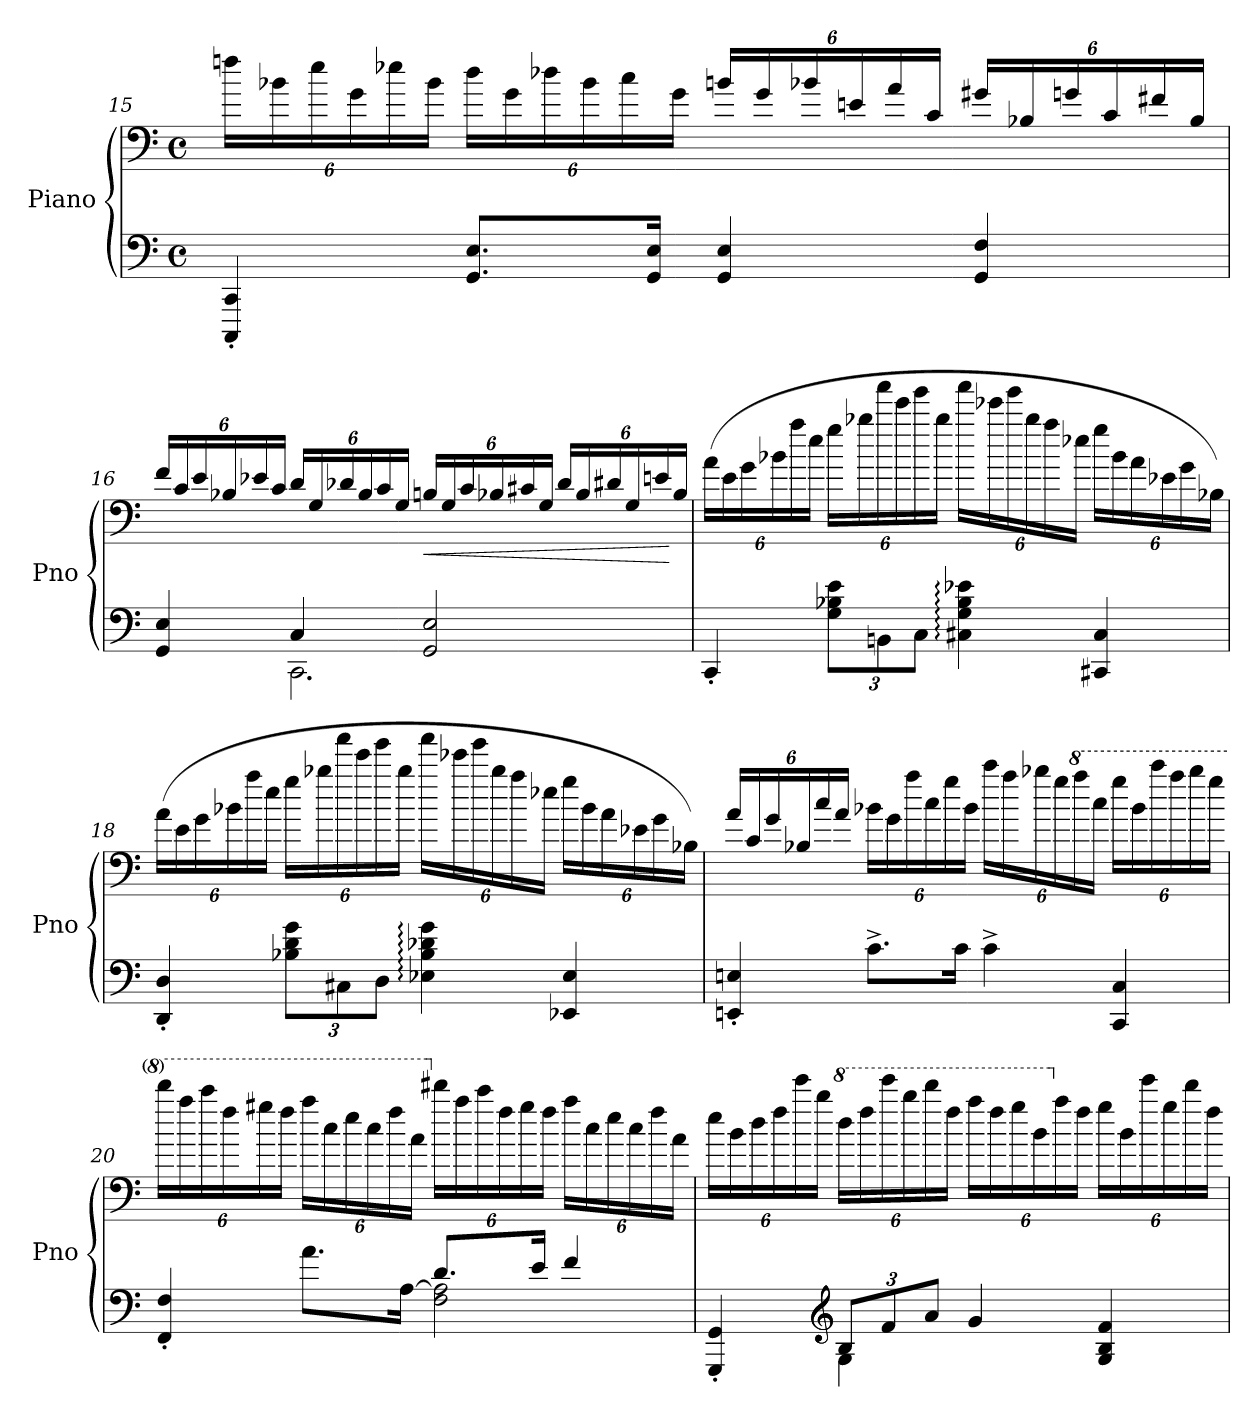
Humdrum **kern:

**kern	**kern	**dynam
*part1	*part1	*part1
*staff2	*staff1	*staff1/2
*I"Piano	*	*
*I'Pno	*	*
!!LO:LB:g=z
*clefF4	*clefF4	*
*k[]	*k[]	*
*M4/4	*M4/4	*
*met(c)	*met(c)	*
*	*Xbrackettup	*
=15	=15	=15
!	!	!LO:DY:b
4CCC/' 4CC/'	24ffn\LL	other-dynamics
.	24b-X\	.
.	24ee\	.
.	24g\	.
.	24ee-X\	.
.	24b-\JJ	.
8.GG/ 8.E/L	24dd\LL	.
.	24g\	.
.	24dd-X\	.
.	24b-\	.
.	24cc\	.
16GG/ 16E/Jk	.	.
.	24g\JJ	.
4GG/ 4E/	24bn/LL	.
.	24g/	.
.	24b-X/	.
.	24en/	.
.	24a/	.
.	24c/JJ	.
4GG/ 4F/	24g#X/LL	.
.	24B-X/	.
.	24gn/	.
.	24c/	.
.	24f#X/	.
.	24B-/JJ	.
!!LO:LB:g=z
=16	=16	=16
*^	*	*
4GG/ 4E/	4ryy	24f/LL	.
.	.	24c/	.
.	.	24e/	.
.	.	24B-X/	.
.	.	24e-X/	.
.	.	24c/JJ	.
4C/	2.CC\	24d/LL	.
.	.	24G/	.
.	.	24d-X/	.
.	.	24B-/	.
.	.	24c/	.
.	.	24G/JJ	.
!	!	!	!LO:HP:b
2GG/ 2E/	.	24Bn/LL	<
.	.	24G/	.
.	.	24c/	.
.	.	24B-X/	.
.	.	24c#X/	.
.	.	24G/JJ	.
.	.	24d-/LL	.
.	.	24B-/	.
.	.	24d#X/	.
.	.	24G/	.
.	.	24en/	.
.	.	24B-/JJ	[
*v	*v	*	*
!!LO:LB:g=z
=17	=17	=17
4CC'/	(>24a\LL	.
.	24e\	.
.	24g\	.
.	24b-X\	.
.	24aa\	.
.	24ee\JJ	.
*Xbrackettup	*	*
12G\ 12B-X\ 12e\L	24gg\LL	.
.	24bb-X\	.
12BBn\	24aaa\	.
.	24eee\	.
12C\J	24ggg\	.
.	24bb-\JJ	.
4C#X\: 4G\: 4B-\: 4e-X\:	24aaa\LL	.
.	24eee-X\	.
.	24ggg\	.
.	24bb-\	.
.	24aa\	.
.	24ee-X\JJ	.
4CC#X/ 4C#/	24gg\LL	.
.	24b-\	.
.	24a\	.
.	24e-X\	.
.	24g\	.
.	24B-X\JJ)	.
!!LO:LB:g=z
=18	=18	=18
4DD/' 4D/'	(>24a\LL	.
.	24e\	.
.	24g\	.
.	24b-X\	.
.	24aa\	.
.	24ee\JJ	.
12B-X\ 12d\ 12g\L	24gg\LL	.
.	24bb-X\	.
12C#X\	24aaa\	.
.	24eee\	.
12D\J	24ggg\	.
.	24bb-\JJ	.
4E-X\: 4B-\: 4d-X\: 4g\:	24aaa\LL	.
.	24eee-X\	.
.	24ggg\	.
.	24bb-\	.
.	24aa\	.
.	24ee-X\JJ	.
4EE-X/ 4E-/	24gg\LL	.
.	24b-\	.
.	24a\	.
.	24e-X\	.
.	24g\	.
.	24B-X\JJ)	.
!!LO:PB:g=z
=19	=19	=19
4EEn/' 4En/'	24a/LL	.
.	24c/	.
.	24g/	.
.	24B-X/	.
.	24cc/	.
.	24a/JJ	.
8.c^\L	24b-X\LL	.
.	24g\	.
.	24aa\	.
.	24cc\	.
.	24gg\	.
16c\Jk	.	.
.	24b-\JJ	.
4c^\	24ccc\LL	.
.	24aa\	.
.	24bb-X\	.
.	24gg\	.
*	*8va	*
.	24aaa\	.
.	24ccc\JJ	.
4CC/ 4C/	24ggg\LL	.
.	24bb-\	.
.	24cccc\	.
.	24aaa\	.
.	24bbb-\	.
.	24ggg\JJ	.
!!LO:LB:g=z
=20	=20	=20
*^	*	*
4FF/' 4F/'	2ryy	24dddd\LL	.
.	.	24aaa\	.
.	.	24cccc\	.
.	.	24fff\	.
.	.	24ggg#X\	.
.	.	24fff\JJ	.
8.a\L	.	24aaa\LL	.
.	.	24ccc\	.
.	.	24eee\	.
.	.	24ccc\	.
.	.	24fff\	.
[16A\Jk	.	.	.
.	.	24aa\JJ	.
*	*	*X8va	*
2F\ 2A\]	8.d/L	24ddd#X\LL	.
.	.	24aa\	.
.	.	24ccc\	.
.	.	24ff\	.
.	.	24gg#\	.
.	16e/Jk	.	.
.	.	24ff\JJ	.
.	4f/	24aa\LL	.
.	.	24cc\	.
.	.	24ee\	.
.	.	24cc\	.
.	.	24ff\	.
.	.	24a\JJ	.
!!LO:LB:g=z
=21	=21	=21	=21
4GGG/' 4GG/'	4ryy	24ee\LL	.
.	.	24b\	.
.	.	24dd\	.
.	.	24ff\	.
.	.	24eee\	.
.	.	24bb\JJ	.
*clefG2	*	*	*
*	*	*8va	*
12B/L	4G\	24ddd\LL	.
.	.	24fff\	.
12f/	.	24eeee\	.
.	.	24bbb\	.
12a/J	.	24dddd\	.
.	.	24fff\JJ	.
4g/	2ryy	24aaa\LL	.
.	.	24fff\	.
.	.	24ggg\	.
.	.	24bb\	.
*	*	*X8va	*
.	.	24aa\	.
.	.	24ff\JJ	.
4G/ 4B/ 4f/	.	24gg\LL	.
.	.	24b\	.
.	.	24eee\	.
.	.	24gg\	.
.	.	24ddd\	.
.	.	24ff\JJ	.
*v	*v	*	*
=	=	=
*-	*-	*-
